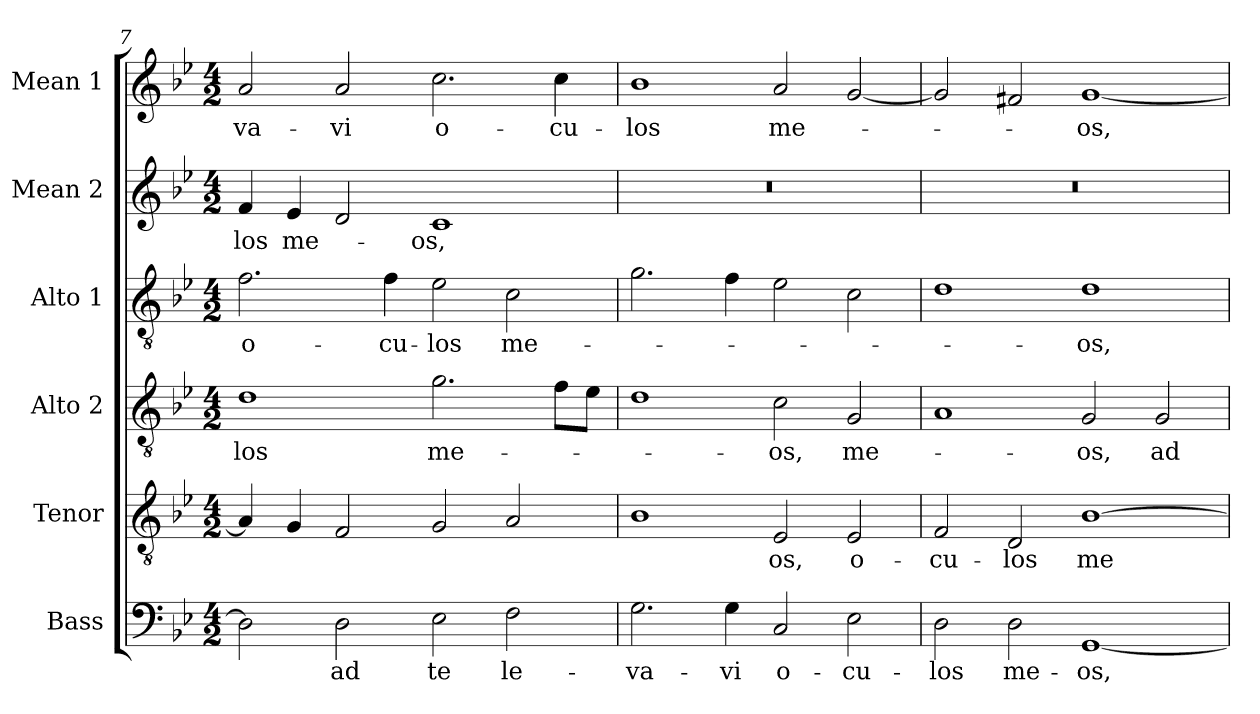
**kern	**text	**kern	**text	**kern	**text	**kern	**text	**kern	**text	**kern	**text
*part6	*part6	*part5	*part5	*part4	*part4	*part3	*part3	*part2	*part2	*part1	*part1
*staff6	*staff6	*staff5	*staff5	*staff4	*staff4	*staff3	*staff3	*staff2	*staff2	*staff1	*staff1
*I"Bass	*	*I"Tenor	*	*I"Alto 2	*	*I"Alto 1	*	*I"Mean 2	*	*I"Mean 1	*
*I'B.	*	*I'T.	*	*I'A2.	*	*I'A1	*	*I'M2.	*	*I'M1.	*
!!LO:LB:g=z
*clefF4	*	*clefGv2	*	*clefGv2	*	*clefGv2	*	*clefG2	*	*clefG2	*
*	*	*ITrd7c12	*	*ITrd7c12	*	*ITrd7c12	*	*	*	*	*
*k[b-e-]	*	*k[b-e-]	*	*k[b-e-]	*	*k[b-e-]	*	*k[b-e-]	*	*k[b-e-]	*
*g:	*	*g:	*	*g:	*	*g:	*	*g:	*	*g:	*
*M4/2	*	*M4/2	*	*M4/2	*	*M4/2	*	*M4/2	*	*M4/2	*
=7	=7	=7	=7	=7	=7	=7	=7	=7	=7	=7	=7
!	!	!	!	!	!LO:LY:b:color=#000000	!	!	!	!	!	!
!	!	!	!	!	!	!	!LO:LY:b:color=#000000	!	!	!	!
!	!	!	!	!	!	!	!	!	!LO:LY:b:color=#000000	!	!
!	!	!	!	!	!	!	!	!	!	!	!LO:LY:b:color=#000000
2Di\]	.	4AAi/]	.	1Di	-los	2.Fi\	o-	4fi/	-los	2ai/	-va-
!	!	!	!	!	!	!	!	!	!LO:LY:b:color=#000000	!	!
.	.	4GGi/	.	.	.	.	.	4e-i/	me-	.	.
!	!LO:LY:b:color=#000000	!	!	!	!	!	!	!	!	!	!
!	!	!	!	!	!	!	!	!	!	!	!LO:LY:b:color=#000000
2Di\	ad	2FFi/	.	.	.	.	.	2di/	.	2ai/	-vi
!	!	!	!	!	!	!	!LO:LY:b:color=#000000	!	!	!	!
.	.	.	.	.	.	4Fi\	-cu-	.	.	.	.
!	!LO:LY:b:color=#000000	!	!	!	!	!	!	!	!	!	!
!	!	!	!	!	!LO:LY:b:color=#000000	!	!	!	!	!	!
!	!	!	!	!	!	!	!LO:LY:b:color=#000000	!	!	!	!
!	!	!	!	!	!	!	!	!	!LO:LY:b:color=#000000	!	!
!	!	!	!	!	!	!	!	!	!	!	!LO:LY:b:color=#000000
2E-i\	te	2GGi/	.	2.Gi\	me-	2E-i\	-los	1ci	-os,	2.cci\	o-
!	!LO:LY:b:color=#000000	!	!	!	!	!	!	!	!	!	!
!	!	!	!	!	!	!	!LO:LY:b:color=#000000	!	!	!	!
2Fi\	le-	2AAi/	.	.	.	2Ci\	me-	.	.	.	.
!	!	!	!	!	!	!	!	!	!	!	!LO:LY:b:color=#000000
.	.	.	.	8Fi\L	.	.	.	.	.	4cci\	-cu-
.	.	.	.	8E-i\J	.	.	.	.	.	.	.
=8	=8	=8	=8	=8	=8	=8	=8	=8	=8	=8	=8
!	!LO:LY:b:color=#000000	!	!	!	!	!	!	!LO:N:vis=1	!	!	!
!	!	!	!	!	!	!	!	!	!	!	!LO:LY:b:color=#000000
2.Gi\	-va-	1BB-i	.	1Di	.	2.Gi\	.	0r	.	1b-i	-los
!	!LO:LY:b:color=#000000	!	!	!	!	!	!	!	!	!	!
4Gi\	-vi	.	.	.	.	4Fi\	.	.	.	.	.
!	!LO:LY:b:color=#000000	!	!	!	!	!	!	!	!	!	!
!	!	!	!LO:LY:b:color=#000000	!	!	!	!	!	!	!	!
!	!	!	!	!	!LO:LY:b:color=#000000	!	!	!	!	!	!
!	!	!	!	!	!	!	!	!	!	!	!LO:LY:b:color=#000000
2Ci/	o-	2EE-i/	-os,	2Ci\	-os,	2E-i\	.	.	.	2ai/	me-
!	!LO:LY:b:color=#000000	!	!	!	!	!	!	!	!	!	!
!	!	!	!LO:LY:b:color=#000000	!	!	!	!	!	!	!	!
!	!	!	!	!	!LO:LY:b:color=#000000	!	!	!	!	!	!
2E-i\	-cu-	2EE-i/	o-	2GGi/	me-	2Ci\	.	.	.	[<2gi/	.
=9	=9	=9	=9	=9	=9	=9	=9	=9	=9	=9	=9
!	!LO:LY:b:color=#000000	!	!	!	!	!	!	!	!	!	!
!	!	!	!LO:LY:b:color=#000000	!	!	!	!	!LO:N:vis=1	!	!	!
2Di\	-los	2FFi/	-cu-	1AAi	.	1Di	.	0r	.	2gi/]	.
!	!LO:LY:b:color=#000000	!	!	!	!	!	!	!	!	!	!
!	!	!	!LO:LY:b:color=#000000	!	!	!	!	!	!	!	!
2Di\	me-	2DDi/	-los	.	.	.	.	.	.	2f#Xi/	.
!	!LO:LY:b:color=#000000	!	!	!	!	!	!	!	!	!	!
!	!	!	!LO:LY:b:color=#000000	!	!	!	!	!	!	!	!
!	!	!	!	!	!LO:LY:b:color=#000000	!	!	!	!	!	!
!	!	!	!	!	!	!	!LO:LY:b:color=#000000	!	!	!	!
!	!	!	!	!	!	!	!	!	!	!	!LO:LY:b:color=#000000
[<1GGi	-os,	[<1BB-i	me-	2GGi/	-os,	1Di	-os,	.	.	[<1gi	-os,
!	!	!	!	!	!LO:LY:b:color=#000000	!	!	!	!	!	!
.	.	.	.	2GGi/	ad	.	.	.	.	.	.
=	=	=	=	=	=	=	=	=	=	=	=
*-	*-	*-	*-	*-	*-	*-	*-	*-	*-	*-	*-
